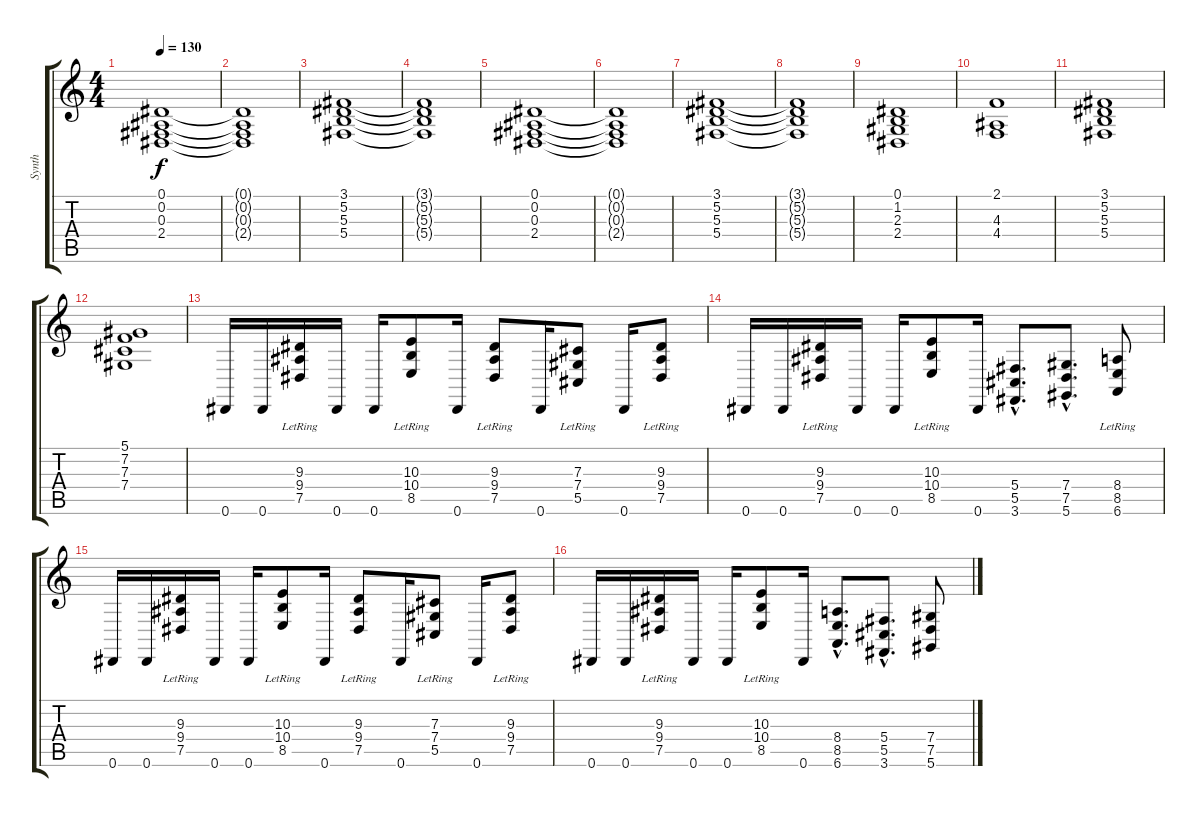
\track ("Synth" "Synth") {instrument stringensemble1}
\staff {score tabs}
\tuning (Eb4 Bb3 Gb3 Db3 Ab2 Eb2) {hide}
\ts (4 4)
\tempo 130
\clef g2
\ks c
(0.1 0.2 0.3 2.4).1{dy f instrument stringensemble1} |
(0.1{t} 0.2{t} 0.3{t} 2.4{t}).1 |
(3.1 5.2 5.3 5.4).1 |
(3.1{t} 5.2{t} 5.3{t} 5.4{t}).1 |
(0.1 0.2 0.3 2.4).1 |
(0.1{t} 0.2{t} 0.3{t} 2.4{t}).1 |
(3.1 5.2 5.3 5.4).1 |
(3.1{t} 5.2{t} 5.3{t} 5.4{t}).1 |
(0.1 1.2 2.3 2.4).1 |
(2.1 4.3 4.4).1 |
(3.1 5.2 5.3 5.4).1 |
(5.1 7.2 7.3 7.4).1 |
0.6.16 0.6.16 (9.3{lr} 9.4{lr} 7.5{lr}).16 0.6.16 0.6.16 (10.3{lr} 10.4{lr} 8.5{lr}).8 0.6.16 (9.3{lr} 9.4{lr} 7.5{lr}).8 0.6.16 (7.3{lr} 7.4{lr} 5.5{lr}).8 0.6.16 (9.3{lr} 9.4{lr} 7.5{lr}).8 |
0.6.16 0.6.16 (9.3{lr} 9.4{lr} 7.5{lr}).16 0.6.16 0.6.16 (10.3{lr} 10.4{lr} 8.5{lr}).8 0.6.16 (5.4{hac} 5.5{hac} 3.6{hac}).8{d} (7.4{hac} 7.5{hac} 5.6{hac}).8{d} (8.4{lr} 8.5{lr} 6.6).8 |
0.6.16 0.6.16 (9.3{lr} 9.4{lr} 7.5{lr}).16 0.6.16 0.6.16 (10.3{lr} 10.4{lr} 8.5{lr}).8 0.6.16 (9.3{lr} 9.4{lr} 7.5{lr}).8 0.6.16 (7.3{lr} 7.4{lr} 5.5{lr}).8 0.6.16 (9.3{lr} 9.4{lr} 7.5{lr}).8 |
0.6.16 0.6.16 (9.3{lr} 9.4{lr} 7.5{lr}).16 0.6.16 0.6.16 (10.3{lr} 10.4{lr} 8.5{lr}).8 0.6.16 (8.4{hac} 8.5{hac} 6.6{hac}).8{d} (5.4{hac} 5.5{hac} 3.6{hac}).8{d} (7.4 7.5 5.6).8
